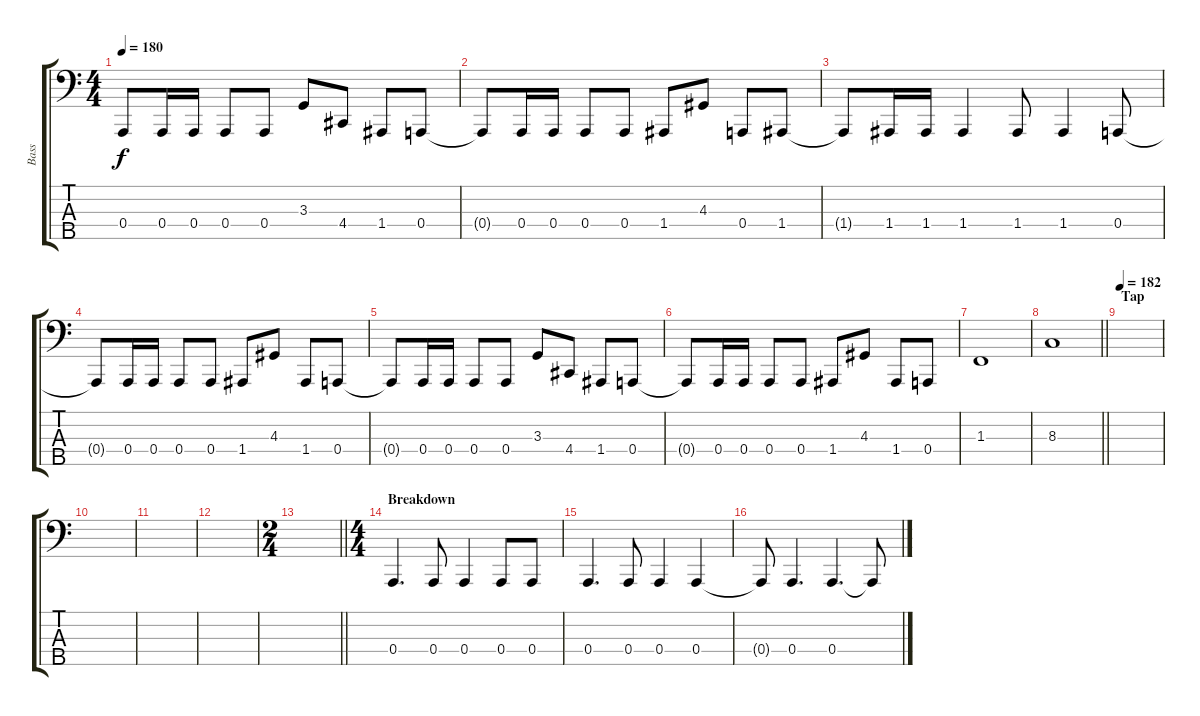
\track ("Bass" "Bass") {instrument electricbasspick}
\staff {score tabs}
\tuning (D2 A1 E1 A0 E0) {hide}
\ts (4 4)
\tempo 180
\clef f4
\ks c
0.4{t}.8{dy f} 0.4.16 0.4.16 0.4.8 0.4.8 3.3.8 4.4.8 1.4.8 0.4.8 |
0.4{t}.8 0.4.16 0.4.16 0.4.8 0.4.8 1.4.8 4.3.8 0.4.8 1.4.8 |
1.4{t}.8 1.4.16 1.4.16 1.4.4 1.4.8 1.4.4 0.4.8 |
0.4{t}.8 0.4.16 0.4.16 0.4.8 0.4.8 1.4.8 4.3.8 1.4.8 0.4.8 |
0.4{t}.8 0.4.16 0.4.16 0.4.8 0.4.8 3.3.8 4.4.8 1.4.8 0.4.8 |
0.4{t}.8 0.4.16 0.4.16 0.4.8 0.4.8 1.4.8 4.3.8 1.4.8 0.4.8 |
1.3.1 |
\barLineRight lightlight
8.3.1 |
\section ("" "Tap")
\tempo 182
|
|
|
|
\ts (2 4)
\barLineRight lightlight
|
\ts (4 4)
\section ("" "Breakdown")
0.4.4{d} 0.4.8 0.4.4 0.4.8 0.4.8 |
0.4.4{d} 0.4.8 0.4.4 0.4.4 |
0.4{t}.8 0.4.4{d} 0.4.4{d} 0.4{t}.8
